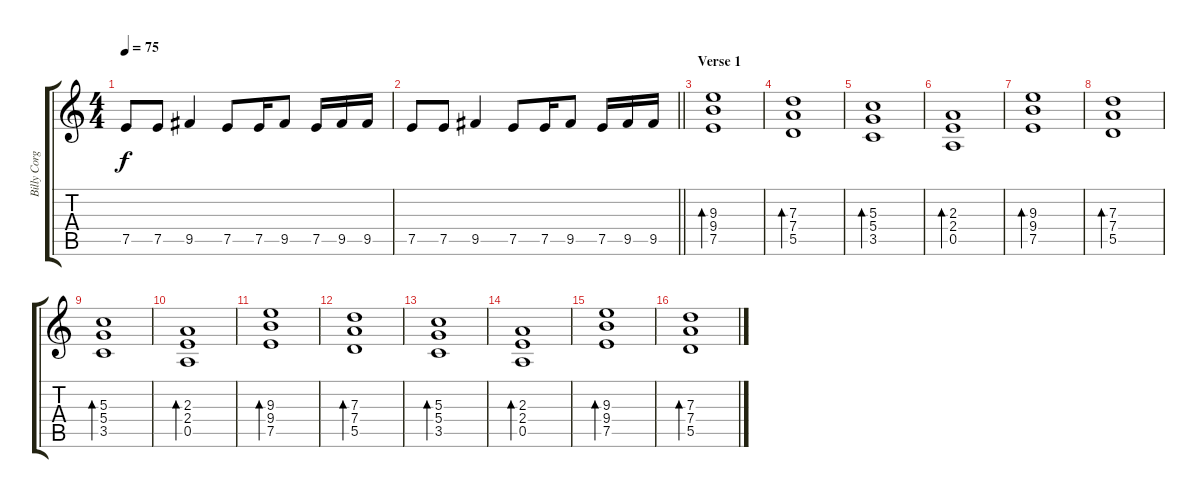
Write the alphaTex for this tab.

\track ("Billy Corgan (Rhythm Guitar)" "Billy Corg") {instrument overdrivenguitar}
\staff {score tabs}
\tuning (E4 B3 G3 D3 A2 E2) {hide}
\ts (4 4)
\tempo 75
\clef g2
\ks c
7.5.8{dy f} 7.5.8 9.5.4 7.5.8 7.5.16 9.5.8 7.5.16 9.5.16 9.5.16 |
\barLineRight lightlight
7.5.8 7.5.8 9.5.4 7.5.8 7.5.16 9.5.8 7.5.16 9.5.16 9.5.16 |
\section ("" "Verse 1")
(9.3 9.4 7.5).1{bd 240} |
(7.3 7.4 5.5).1{bd 240} |
(5.3 5.4 3.5).1{bd 240} |
(2.3 2.4 0.5).1{bd 240} |
(9.3 9.4 7.5).1{bd 240} |
(7.3 7.4 5.5).1{bd 240} |
(5.3 5.4 3.5).1{bd 240} |
(2.3 2.4 0.5).1{bd 240} |
(9.3 9.4 7.5).1{bd 240} |
(7.3 7.4 5.5).1{bd 240} |
(5.3 5.4 3.5).1{bd 240} |
(2.3 2.4 0.5).1{bd 240} |
(9.3 9.4 7.5).1{bd 240} |
(7.3 7.4 5.5).1{bd 240}
